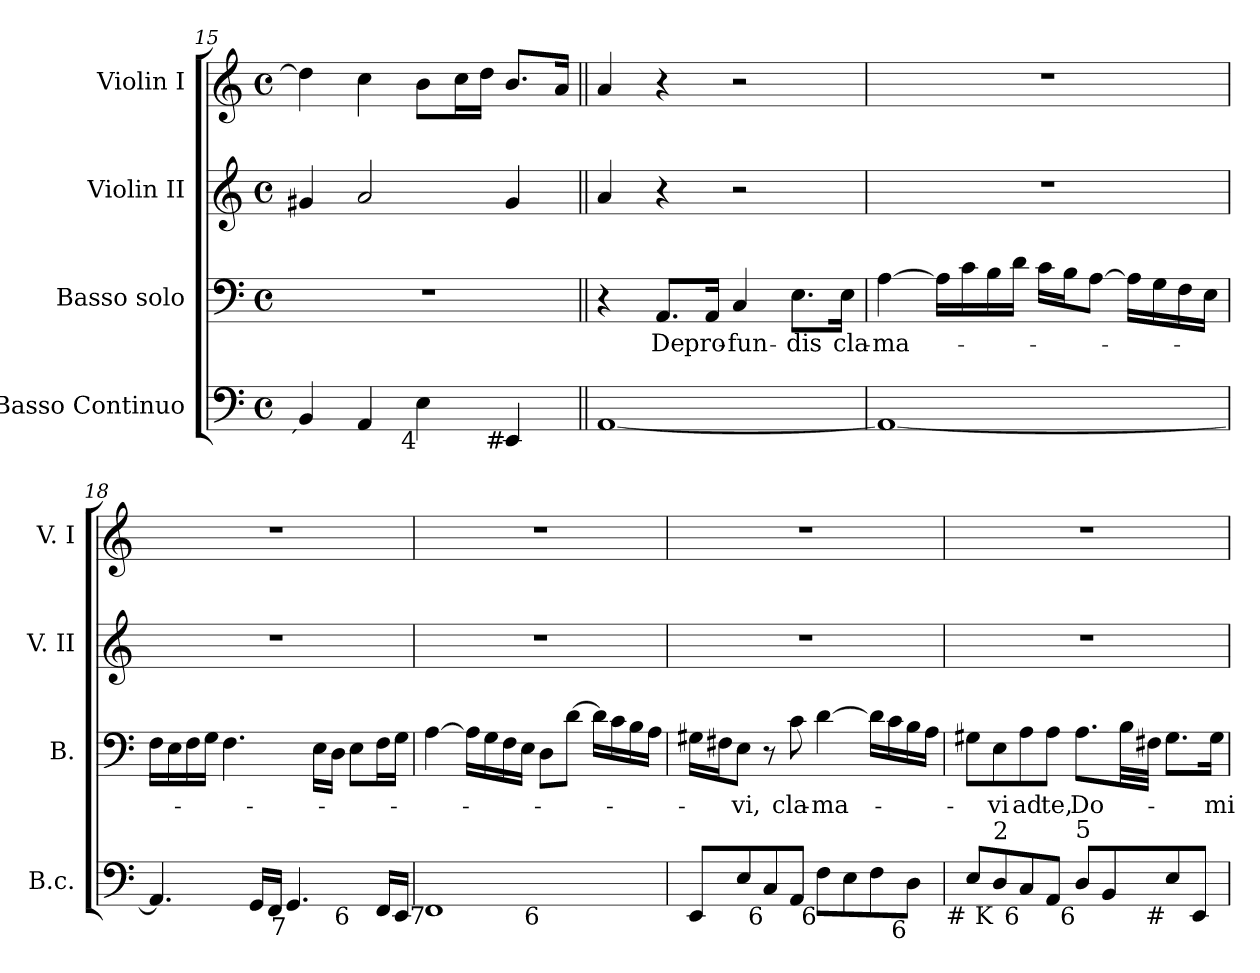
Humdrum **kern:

**kern	**kern	**text	**kern	**kern
*part4	*part3	*part3	*part2	*part1
*staff4	*staff3	*staff3	*staff2	*staff1
*I"Basso Continuo	*I"Basso solo	*	*I"Violin II	*I"Violin I
*I'B.c.	*I'B.	*	*I'V. II	*I'V. I
*clefF4	*clefF4	*	*clefG2	*clefG2
*k[]	*k[]	*	*k[]	*k[]
*a:	*a:	*	*a:	*a:
*M4/4	*M4/4	*	*M4/4	*M4/4
*met(c)	*met(c)	*	*met(c)	*met(c)
=15	=15	=15	=15	=15
!LO:TX:b:rj:t=´	!	!	!	!
4BBi/	1r	.	4g#Xi/	4ddi\]
4AAi/	.	.	2ai/	4cci\
!LO:TX:b:rj:t=4	!	!	!	!
4Ei\	.	.	.	8bi\L
.	.	.	.	16cci\L
.	.	.	.	16ddi\JJ
!LO:TX:b:rj:t=#	!	!	!	!
4EEi/	.	.	4g#i/	8.bi/L
.	.	.	.	16ai/Jk
=16||	=16||	=16||	=16||	=16||
[1AAi	4r	.	4ai/	4ai/
!	!	!LO:LY:b:color=#000000	!	!
.	8.AAi/L	De	4r	4r
!	!	!LO:LY:b:color=#000000	!	!
.	16AAi/Jk	pro-	.	.
!	!	!LO:LY:b:color=#000000	!	!
.	4Ci/	-fun-	2r	2r
!	!	!LO:LY:b:color=#000000	!	!
.	8.Ei\L	-dis	.	.
!	!	!LO:LY:b:color=#000000	!	!
.	16Ei\Jk	cla-	.	.
!!LO:LB:g=z
=17	=17	=17	=17	=17
!	!	!LO:LY:b:color=#000000	!	!
1AAi_	[4Ai\	-ma-	1r	1r
.	16Ai\LL]	.	.	.
.	16ci\	.	.	.
.	16Bi\	.	.	.
.	16di\JJ	.	.	.
.	16ci\LL	.	.	.
.	16Bi\J	.	.	.
.	[8Ai\J	.	.	.
.	16Ai\LL]	.	.	.
.	16Gi\	.	.	.
.	16Fi\	.	.	.
.	16Ei\JJ	.	.	.
=18	=18	=18	=18	=18
!LO:TX:b:rj:t=6	!	!	!	!
*^	*	*	*	*
4.AAi/]	2.ryy	16Fi\LL	.	1r	1r
.	.	16Ei\	.	.	.
.	.	16Fi\	.	.	.
.	.	16Gi\JJ	.	.	.
.	.	4.Fi\	.	.	.
16GGi/LL	.	.	.	.	.
16FFi/JJ	.	.	.	.	.
!LO:TX:b:rj:t=7	!	!	!	!	!
4.GGi/	.	.	.	.	.
.	.	16Ei\LL	.	.	.
.	.	16Di\JJ	.	.	.
!	!LO:TX:b:rj:t=6	!	!	!	!
.	4ryy	8Ei\L	.	.	.
16FFi/LL	.	16Fi\L	.	.	.
16EEi/JJ	.	16Gi\JJ	.	.	.
=19	=19	=19	=19	=19	=19
!LO:TX:b:rj:t=7	!	!	!	!	!
1FFi	2ryy	[4Ai\	.	1r	1r
.	.	16Ai\LL]	.	.	.
.	.	16Gi\	.	.	.
.	.	16Fi\	.	.	.
.	.	16Ei\JJ	.	.	.
!	!LO:TX:b:rj:t=6	!	!	!	!
.	2ryy	8Di\L	.	.	.
.	.	[8di\J	.	.	.
.	.	16di\LL]	.	.	.
.	.	16ci\	.	.	.
.	.	16Bi\	.	.	.
.	.	16Ai\JJ	.	.	.
=20	=20	=20	=20	=20	=20
!LO:TX:b:rj:t=#	!	!	!	!	!
*v	*v	*	*	*	*
8EEi/L	16G#Xi\LL	.	1r	1r
.	16F#Xi\J	.	.	.
!	!	!LO:LY:b:color=#000000	!	!
8Ei/	8Ei\J	-vi,	.	.
!LO:TX:b:rj:t=6	!	!	!	!
8Ci/	8r	.	.	.
!	!	!LO:LY:b:color=#000000	!	!
8AAi/J	8ci\	cla-	.	.
!LO:TX:b:rj:t=6	!	!	!	!
!	!	!LO:LY:b:color=#000000	!	!
8Fi\L	[4di\	-ma-	.	.
8Ei\	.	.	.	.
8Fi\	16di\LL]	.	.	.
.	16ci\	.	.	.
!LO:TX:b:rj:t=6	!	!	!	!
8Di\J	16Bi\	.	.	.
.	16Ai\JJ	.	.	.
!!LO:LB:g=z
=21	=21	=21	=21	=21
!LO:TX:b:rj:t=#	!	!	!	!
8Ei/L	8G#Xi\L	.	1r	1r
!LO:TX:b:rj:t=K	!	!	!	!
!LO:TX:t=2	!	!	!	!
!	!	!LO:LY:b:color=#000000	!	!
8Di/	8Ei\	-vi	.	.
!LO:TX:b:rj:t=6	!	!	!	!
!	!	!LO:LY:b:color=#000000	!	!
8Ci/	8Ai\	ad	.	.
!	!	!LO:LY:b:color=#000000	!	!
8AAi/J	8Ai\J	te,	.	.
!LO:TX:b:rj:t=6	!	!	!	!
!LO:TX:t=5	!	!	!	!
!	!	!LO:LY:b:color=#000000	!	!
8Di/L	8.Ai\L	Do-	.	.
8BBi/	.	.	.	.
.	32Bi\LL	.	.	.
.	32F#Xi\JJJ	.	.	.
!LO:TX:b:rj:t=#	!	!	!	!
8Ei/	8.G#i\L	.	.	.
8EEi/J	.	.	.	.
!	!	!LO:LY:b:color=#000000	!	!
.	16G#i\Jk	-mi-	.	.
=	=	=	=	=
*-	*-	*-	*-	*-
